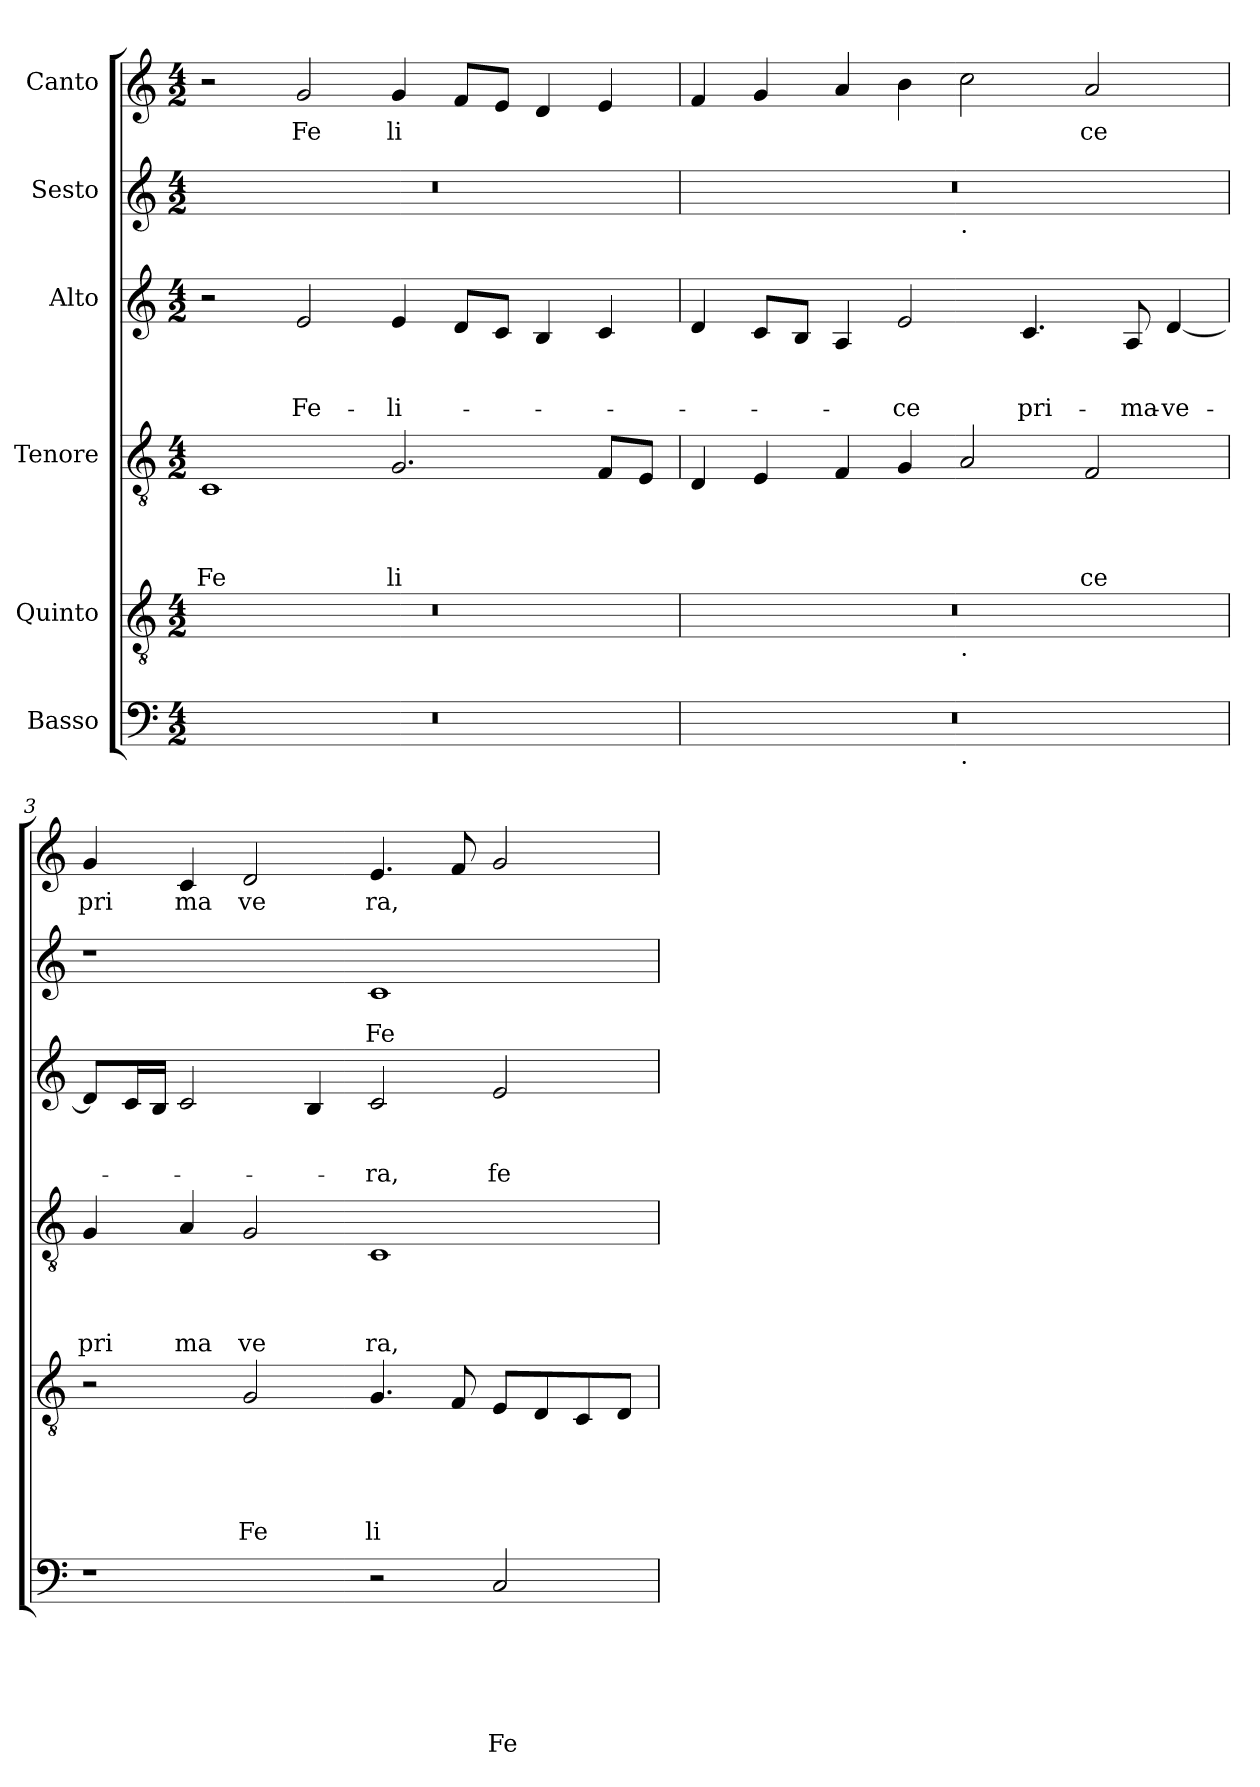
**kern	**text	**text	**text	**text	**text	**text	**kern	**text	**text	**text	**text	**text	**kern	**text	**text	**text	**text	**kern	**text	**text	**text	**kern	**text	**text	**kern	**text
*part6	*part6	*part6	*part6	*part6	*part6	*part6	*part5	*part5	*part5	*part5	*part5	*part5	*part4	*part4	*part4	*part4	*part4	*part3	*part3	*part3	*part3	*part2	*part2	*part2	*part1	*part1
*staff6	*staff6	*staff6	*staff6	*staff6	*staff6	*staff6	*staff5	*staff5	*staff5	*staff5	*staff5	*staff5	*staff4	*staff4	*staff4	*staff4	*staff4	*staff3	*staff3	*staff3	*staff3	*staff2	*staff2	*staff2	*staff1	*staff1
*I"Basso	*	*	*	*	*	*	*I"Quinto	*	*	*	*	*	*I"Tenore	*	*	*	*	*I"Alto	*	*	*	*I"Sesto	*	*	*I"Canto	*
*clefF4	*	*	*	*	*	*	*clefGv2	*	*	*	*	*	*clefGv2	*	*	*	*	*clefG2	*	*	*	*clefG2	*	*	*clefG2	*
*k[]	*	*	*	*	*	*	*k[]	*	*	*	*	*	*k[]	*	*	*	*	*k[]	*	*	*	*k[]	*	*	*k[]	*
*C:	*	*	*	*	*	*	*C:	*	*	*	*	*	*C:	*	*	*	*	*C:	*	*	*	*C:	*	*	*C:	*
*M4/2	*	*	*	*	*	*	*M4/2	*	*	*	*	*	*M4/2	*	*	*	*	*M4/2	*	*	*	*M4/2	*	*	*M4/2	*
=1	=1	=1	=1	=1	=1	=1	=1	=1	=1	=1	=1	=1	=1	=1	=1	=1	=1	=1	=1	=1	=1	=1	=1	=1	=1	=1
!	!	!	!	!	!	!	!	!	!	!	!	!	!	!	!	!	!LO:LY:b	!	!	!	!	!	!	!	!	!
0r	.	.	.	.	.	.	0r	.	.	.	.	.	1C	.	.	.	Fe	2r	.	.	.	0r	.	.	2r	.
!	!	!	!	!	!	!	!	!	!	!	!	!	!	!	!	!	!	!	!	!	!LO:LY:b	!	!	!	!	!LO:LY:b
.	.	.	.	.	.	.	.	.	.	.	.	.	.	.	.	.	.	2e/	.	.	Fe-	.	.	.	2g/	Fe
!	!	!	!	!	!	!	!	!	!	!	!	!	!	!	!	!	!LO:LY:b	!	!	!	!LO:LY:b	!	!	!	!	!LO:LY:b
.	.	.	.	.	.	.	.	.	.	.	.	.	2.G/	.	.	.	li	4e/	.	.	-li-	.	.	.	4g/	li
.	.	.	.	.	.	.	.	.	.	.	.	.	.	.	.	.	.	8d/L	.	.	.	.	.	.	8f/L	.
.	.	.	.	.	.	.	.	.	.	.	.	.	.	.	.	.	.	8c/J	.	.	.	.	.	.	8e/J	.
.	.	.	.	.	.	.	.	.	.	.	.	.	.	.	.	.	.	4B/	.	.	.	.	.	.	4d/	.
.	.	.	.	.	.	.	.	.	.	.	.	.	8F/L	.	.	.	.	4c/	.	.	.	.	.	.	4e/	.
.	.	.	.	.	.	.	.	.	.	.	.	.	8E/J	.	.	.	.	.	.	.	.	.	.	.	.	.
=2	=2	=2	=2	=2	=2	=2	=2	=2	=2	=2	=2	=2	=2	=2	=2	=2	=2	=2	=2	=2	=2	=2	=2	=2	=2	=2
*^	*	*	*	*	*	*	*^	*	*	*	*	*	*	*	*	*	*	*	*	*	*	*^	*	*	*	*
0r	1ryy	.	.	.	.	.	.	0r	1ryy	.	.	.	.	.	4D/	.	.	.	.	4d/	.	.	.	0r	1ryy	.	.	4f/	.
.	.	.	.	.	.	.	.	.	.	.	.	.	.	.	4E/	.	.	.	.	8c/L	.	.	.	.	.	.	.	4g/	.
.	.	.	.	.	.	.	.	.	.	.	.	.	.	.	.	.	.	.	.	8B/J	.	.	.	.	.	.	.	.	.
.	.	.	.	.	.	.	.	.	.	.	.	.	.	.	4F/	.	.	.	.	4A/	.	.	.	.	.	.	.	4a/	.
!	!	!	!	!	!	!	!	!	!	!	!	!	!	!	!	!	!	!	!	!	!	!	!LO:LY:b	!	!	!	!	!	!
.	.	.	.	.	.	.	.	.	.	.	.	.	.	.	4G/	.	.	.	.	2e/	.	.	-ce	.	.	.	.	4b\	.
!	!	!	!	!	!	!	!	!	!	!	!	!	!	!	!	!	!	!	!	!	!	!	!	!	!LO:TX:b:t=.	!	!	!	!
!	!	!	!	!	!	!	!	!	!LO:TX:b:t=.	!	!	!	!	!	!	!	!	!	!	!	!	!	!	!	!	!	!	!	!
!	!LO:TX:b:t=.	!	!	!	!	!	!	!	!	!	!	!	!	!	!	!	!	!	!	!	!	!	!	!	!	!	!	!	!
.	1ryy	.	.	.	.	.	.	.	1ryy	.	.	.	.	.	2A/	.	.	.	.	.	.	.	.	.	1ryy	.	.	2cc\	.
!	!	!	!	!	!	!	!	!	!	!	!	!	!	!	!	!	!	!	!	!	!	!	!LO:LY:b	!	!	!	!	!	!
.	.	.	.	.	.	.	.	.	.	.	.	.	.	.	.	.	.	.	.	4.c/	.	.	pri-	.	.	.	.	.	.
!	!	!	!	!	!	!	!	!	!	!	!	!	!	!	!	!	!	!	!LO:LY:b	!	!	!	!	!	!	!	!	!	!LO:LY:b
.	.	.	.	.	.	.	.	.	.	.	.	.	.	.	2F/	.	.	.	ce	.	.	.	.	.	.	.	.	2a/	ce
!	!	!	!	!	!	!	!	!	!	!	!	!	!	!	!	!	!	!	!	!	!	!	!LO:LY:b	!	!	!	!	!	!
.	.	.	.	.	.	.	.	.	.	.	.	.	.	.	.	.	.	.	.	8A/	.	.	-ma-	.	.	.	.	.	.
!	!	!	!	!	!	!	!	!	!	!	!	!	!	!	!	!	!	!	!	!	!	!	!LO:LY:b	!	!	!	!	!	!
.	.	.	.	.	.	.	.	.	.	.	.	.	.	.	.	.	.	.	.	[<4d/	.	.	-ve-	.	.	.	.	.	.
=3	=3	=3	=3	=3	=3	=3	=3	=3	=3	=3	=3	=3	=3	=3	=3	=3	=3	=3	=3	=3	=3	=3	=3	=3	=3	=3	=3	=3	=3
!	!	!	!	!	!	!	!	!	!	!	!	!	!	!	!	!	!	!	!LO:LY:b	!	!	!	!	!	!	!	!	!	!LO:LY:b
*v	*v	*	*	*	*	*	*	*	*	*	*	*	*	*	*	*	*	*	*	*	*	*	*	*v	*v	*	*	*	*
*	*	*	*	*	*	*	*v	*v	*	*	*	*	*	*	*	*	*	*	*	*	*	*	*	*	*	*	*
1r	.	.	.	.	.	.	2r	.	.	.	.	.	4G/	.	.	.	pri	8d/L]	.	.	.	1r	.	.	4g/	pri
.	.	.	.	.	.	.	.	.	.	.	.	.	.	.	.	.	.	16c/L	.	.	.	.	.	.	.	.
.	.	.	.	.	.	.	.	.	.	.	.	.	.	.	.	.	.	16B/JJ	.	.	.	.	.	.	.	.
!	!	!	!	!	!	!	!	!	!	!	!	!	!	!	!	!	!LO:LY:b	!	!	!	!	!	!	!	!	!LO:LY:b
.	.	.	.	.	.	.	.	.	.	.	.	.	4A/	.	.	.	ma	2c/	.	.	.	.	.	.	4c/	ma
!	!	!	!	!	!	!	!	!	!	!	!	!LO:LY:b	!	!	!	!	!LO:LY:b	!	!	!	!	!	!	!	!	!LO:LY:b
.	.	.	.	.	.	.	2G/	.	.	.	.	Fe	2G/	.	.	.	ve	.	.	.	.	.	.	.	2d/	ve
.	.	.	.	.	.	.	.	.	.	.	.	.	.	.	.	.	.	4B/	.	.	.	.	.	.	.	.
!	!	!	!	!	!	!	!	!	!	!	!	!LO:LY:b	!	!	!	!	!LO:LY:b	!	!	!	!LO:LY:b	!	!	!LO:LY:b	!	!LO:LY:b
2r	.	.	.	.	.	.	4.G/	.	.	.	.	li	1C	.	.	.	ra,	2c/	.	.	-ra,	1c	.	Fe-	4.e/	ra,
.	.	.	.	.	.	.	8F/	.	.	.	.	.	.	.	.	.	.	.	.	.	.	.	.	.	8f/	.
!	!	!	!	!	!	!LO:LY:b	!	!	!	!	!	!	!	!	!	!	!	!	!	!	!LO:LY:b	!	!	!	!	!
2C/	.	.	.	.	.	Fe-	8E/L	.	.	.	.	.	.	.	.	.	.	2e/	.	.	fe-	.	.	.	2g/	.
.	.	.	.	.	.	.	8D/	.	.	.	.	.	.	.	.	.	.	.	.	.	.	.	.	.	.	.
.	.	.	.	.	.	.	8C/	.	.	.	.	.	.	.	.	.	.	.	.	.	.	.	.	.	.	.
.	.	.	.	.	.	.	8D/J	.	.	.	.	.	.	.	.	.	.	.	.	.	.	.	.	.	.	.
=	=	=	=	=	=	=	=	=	=	=	=	=	=	=	=	=	=	=	=	=	=	=	=	=	=	=
*-	*-	*-	*-	*-	*-	*-	*-	*-	*-	*-	*-	*-	*-	*-	*-	*-	*-	*-	*-	*-	*-	*-	*-	*-	*-	*-
